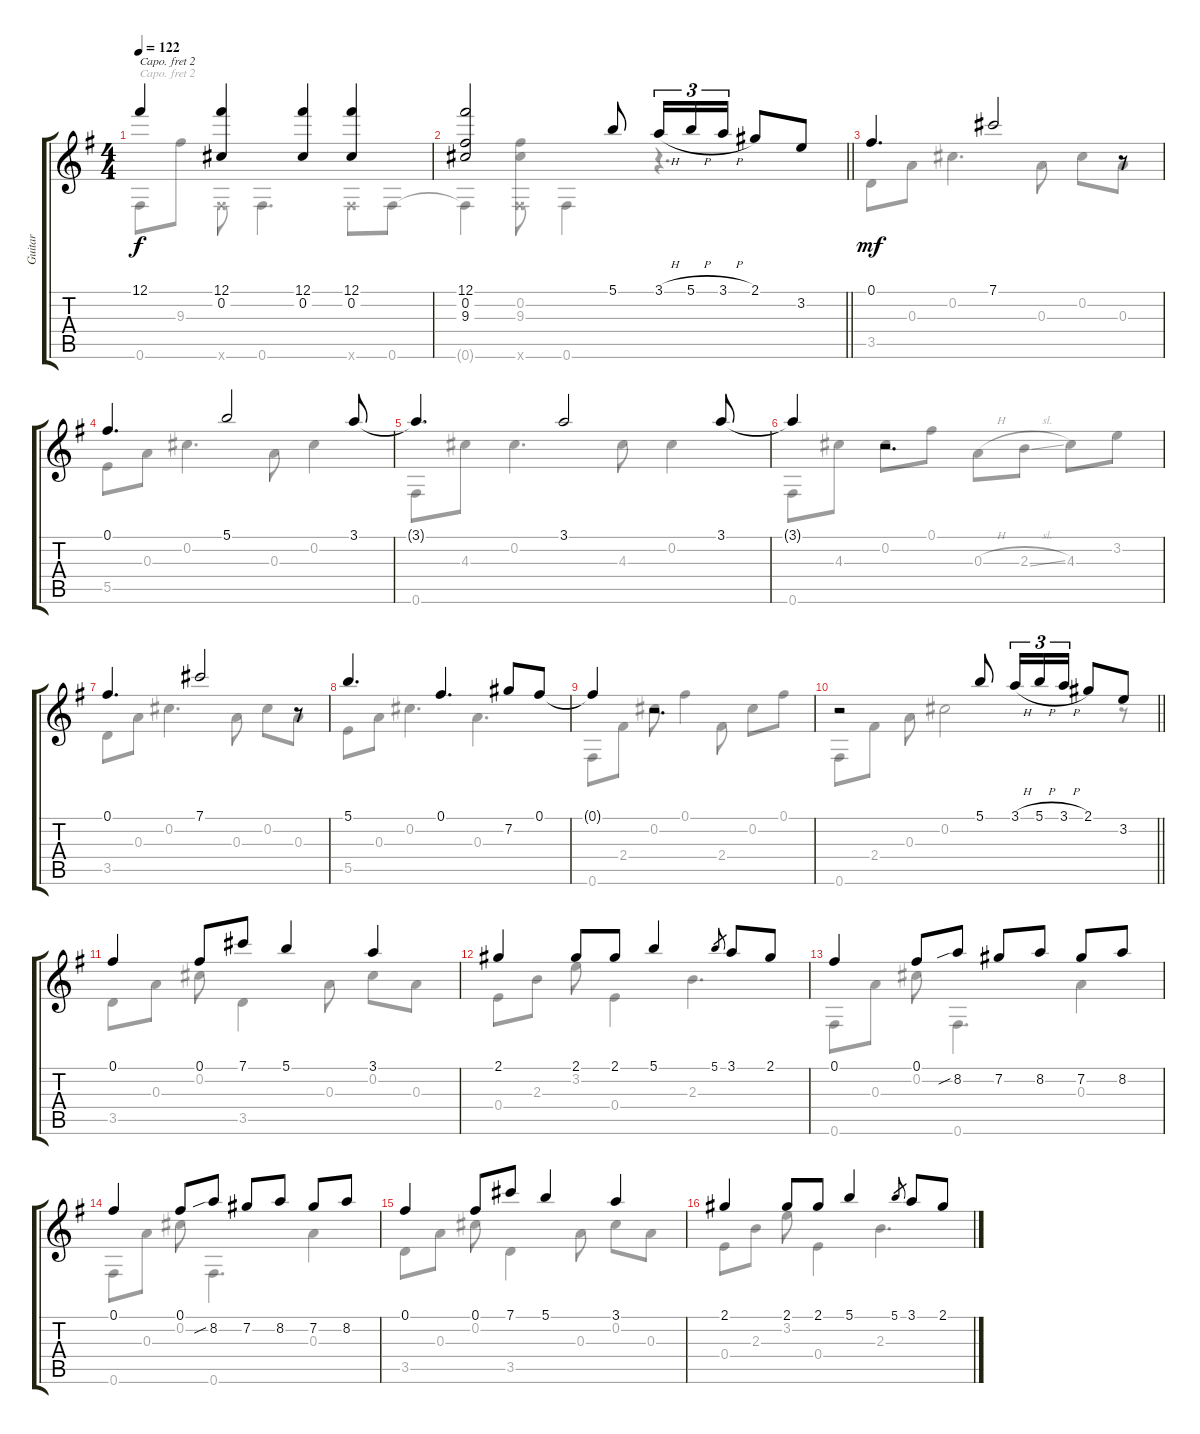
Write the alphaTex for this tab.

\track (" Guitar" " Guitar") {instrument acousticguitarsteel}
\staff {score tabs}
\capo 2
\tuning (E4 B3 G3 D3 A2 E2) {hide}
\voice
\ts (4 4)
\tempo 122
\clef g2
\ks eminor
12.1.4{dy f} (12.1 0.2).4 (12.1 0.2).4 (12.1 0.2).4 |
\barLineRight lightlight
(12.1 0.2 9.3).2 5.1.8 3.1{h}.16{tu (3 2)} 5.1{h}.16{tu (3 2)} 3.1{h}.16{tu (3 2)} 2.1.8 3.2.8 |
0.1.4{d dy mf} 7.1.2 r.8 |
0.1.4{d} 5.1.2 3.1.8 |
3.1{t}.4{d} 3.1.2 3.1.8 |
3.1{t}.4 r.2{d} |
0.1.4{d} 7.1.2 r.8 |
5.1.4{d} 0.1.4{d} 7.2.8 0.1.8 |
0.1{t}.4 r.2{d} |
\barLineRight lightlight
r.2 5.1.8 3.1{h}.16{tu (3 2)} 5.1{h}.16{tu (3 2)} 3.1{h}.16{tu (3 2)} 2.1.8 3.2.8 |
0.1.4 0.1.8 7.1.8 5.1.4 3.1.4 |
2.1.4 2.1.8 2.1.8 5.1.4 5.1.8{gr} 3.1.8 2.1.8 |
0.1.4 0.1.8 8.2{sib}.8 7.2.8 8.2.8 7.2.8 8.2.8 |
0.1.4 0.1.8 8.2{sib}.8 7.2.8 8.2.8 7.2.8 8.2.8 |
0.1.4 0.1.8 7.1.8 5.1.4 3.1.4 |
2.1.4 2.1.8 2.1.8 5.1.4 5.1.8{gr} 3.1.8 2.1.8
\voice
\clef g2
\ottava regular
\simile none
\ks eminor
0.6.8{dy f} 9.3.8 0.6{x}.8 0.6.4{d} 0.6{x}.8 0.6.8 |
\barLineRight lightlight
0.6{t}.4 (0.2 9.3 0.6{x}).8 0.6.4 r.4{d} |
3.5.8{dy mf} 0.3.8 0.2.4{d} 0.3.8 0.2.8 0.3.8 |
5.5.8 0.3.8 0.2.4{d} 0.3.8 0.2.4 |
0.6.8 4.3.8 0.2.4{d} 4.3.8 0.2.4 |
0.6.8 4.3.8 0.2.8 0.1.8 0.3{h}.8 2.3{sl}.8 4.3.8 3.2.8 |
3.5.8 0.3.8 0.2.4{d} 0.3.8 0.2.8 0.3.8 |
5.5.8 0.3.8 0.2.4{d} 0.3.4{d} |
0.6.8 2.4.8 0.2.8 0.1.4 2.4.8 0.2.8 0.1.8 |
\barLineRight lightlight
0.6.8 2.4.8 0.3.8 0.2.2 r.8 |
3.5.8 0.3.8 0.2.8 3.5.4 0.3.8 0.2.8 0.3.8 |
0.4.8 2.3.8 3.2.8 0.4.4 2.3.4{d} |
0.6.8 0.3.8 0.2.8 0.6.4{d} 0.3.4 |
0.6.8 0.3.8 0.2.8 0.6.4{d} 0.3.4 |
3.5.8 0.3.8 0.2.8 3.5.4 0.3.8 0.2.8 0.3.8 |
0.4.8 2.3.8 3.2.8 0.4.4 2.3.4{d}
